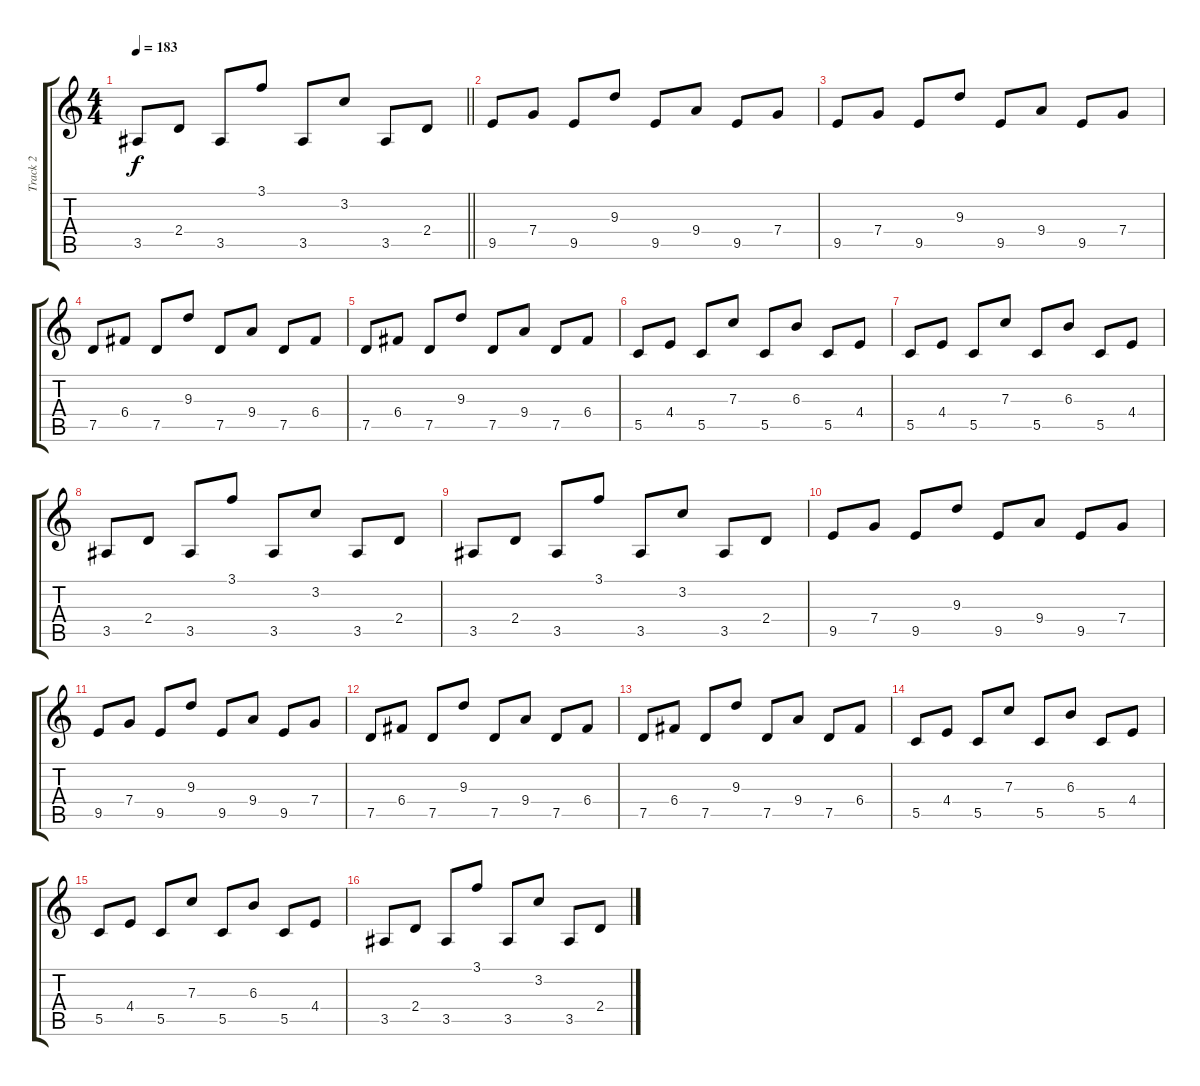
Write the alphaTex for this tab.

\track ("Track 2" "Track 2") {instrument distortionguitar}
\staff {score tabs}
\tuning (D4 A3 F3 C3 G2 C2) {hide}
\ts (4 4)
\tempo 183
\clef g2
\barLineRight lightlight
\ks c
3.5.8{dy f} 2.4.8 3.5.8 3.1.8 3.5.8 3.2.8 3.5.8 2.4.8 |
\section ("" "")
9.5.8 7.4.8 9.5.8 9.3.8 9.5.8 9.4.8 9.5.8 7.4.8 |
9.5.8 7.4.8 9.5.8 9.3.8 9.5.8 9.4.8 9.5.8 7.4.8 |
7.5.8 6.4.8 7.5.8 9.3.8 7.5.8 9.4.8 7.5.8 6.4.8 |
7.5.8 6.4.8 7.5.8 9.3.8 7.5.8 9.4.8 7.5.8 6.4.8 |
5.5.8 4.4.8 5.5.8 7.3.8 5.5.8 6.3.8 5.5.8 4.4.8 |
5.5.8 4.4.8 5.5.8 7.3.8 5.5.8 6.3.8 5.5.8 4.4.8 |
3.5.8 2.4.8 3.5.8 3.1.8 3.5.8 3.2.8 3.5.8 2.4.8 |
3.5.8 2.4.8 3.5.8 3.1.8 3.5.8 3.2.8 3.5.8 2.4.8 |
9.5.8 7.4.8 9.5.8 9.3.8 9.5.8 9.4.8 9.5.8 7.4.8 |
9.5.8 7.4.8 9.5.8 9.3.8 9.5.8 9.4.8 9.5.8 7.4.8 |
7.5.8 6.4.8 7.5.8 9.3.8 7.5.8 9.4.8 7.5.8 6.4.8 |
7.5.8 6.4.8 7.5.8 9.3.8 7.5.8 9.4.8 7.5.8 6.4.8 |
5.5.8 4.4.8 5.5.8 7.3.8 5.5.8 6.3.8 5.5.8 4.4.8 |
5.5.8 4.4.8 5.5.8 7.3.8 5.5.8 6.3.8 5.5.8 4.4.8 |
3.5.8 2.4.8 3.5.8 3.1.8 3.5.8 3.2.8 3.5.8 2.4.8
